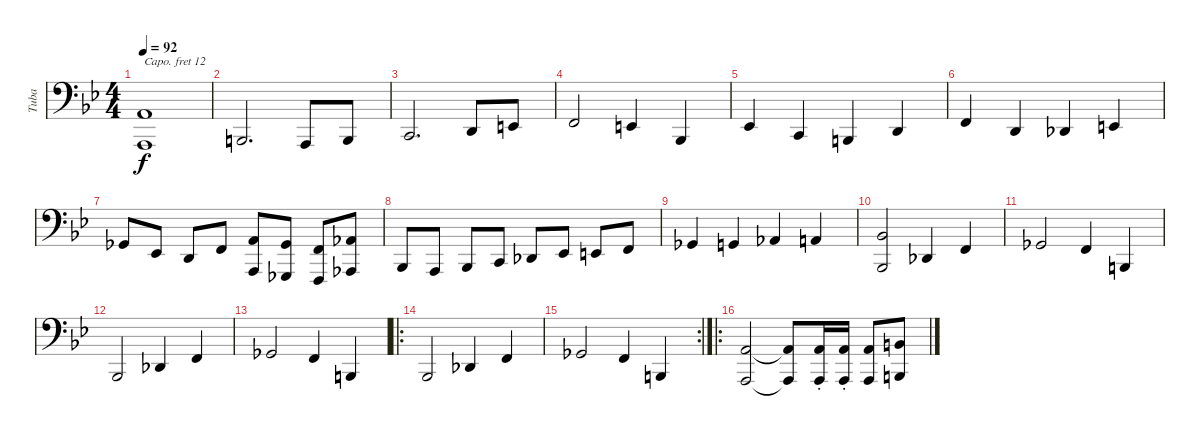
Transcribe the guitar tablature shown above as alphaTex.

\track ("Tuba" "Tuba") {instrument tuba}
\staff {score}
\capo 12
\tuning (C3 G2 D2 A1 E1 F0) {hide}
\ts (4 4)
\tempo 92
\clef f4
\ks gminor
(5.5 4.6).1{dy f} |
6.6.2{d} 4.6.8 6.6.8 |
7.6.2{d} 9.6.8 11.6.8 |
12.6.2 11.6.4 5.6.4 |
10.6.4 7.6.4 6.6.4 9.6.4 |
12.6.4 9.6.4 8.6.4 11.6.4 |
2.5.8 10.6.8 9.6.8 1.5.8 (5.5 4.6).8 (2.5 1.6).8 (1.5 0.6).8 (4.5 3.6).8 |
5.6.8 4.6.8 5.6.8 7.6.8 8.6.8 10.6.8 11.6.8 1.5.8 |
2.5.4 3.5.4 4.5.4 5.5.4 |
(6.5 5.6).2 8.6.4 1.5.4 |
2.5.2 1.5.4 6.6.4 |
5.6.2 8.6.4 1.5.4 |
2.5.2 1.5.4 6.6.4 |
\ro
5.6.2 8.6.4 1.5.4 |
\rc 2
2.5.2 1.5.4 6.6.4 |
\ro
(5.5 4.6).2 (5.5{t} 4.6{t}).8 (5.5{st} 4.6{st}).16 (5.5{st} 4.6{st}).16 (5.5 4.6).8 (7.5 6.6).8
